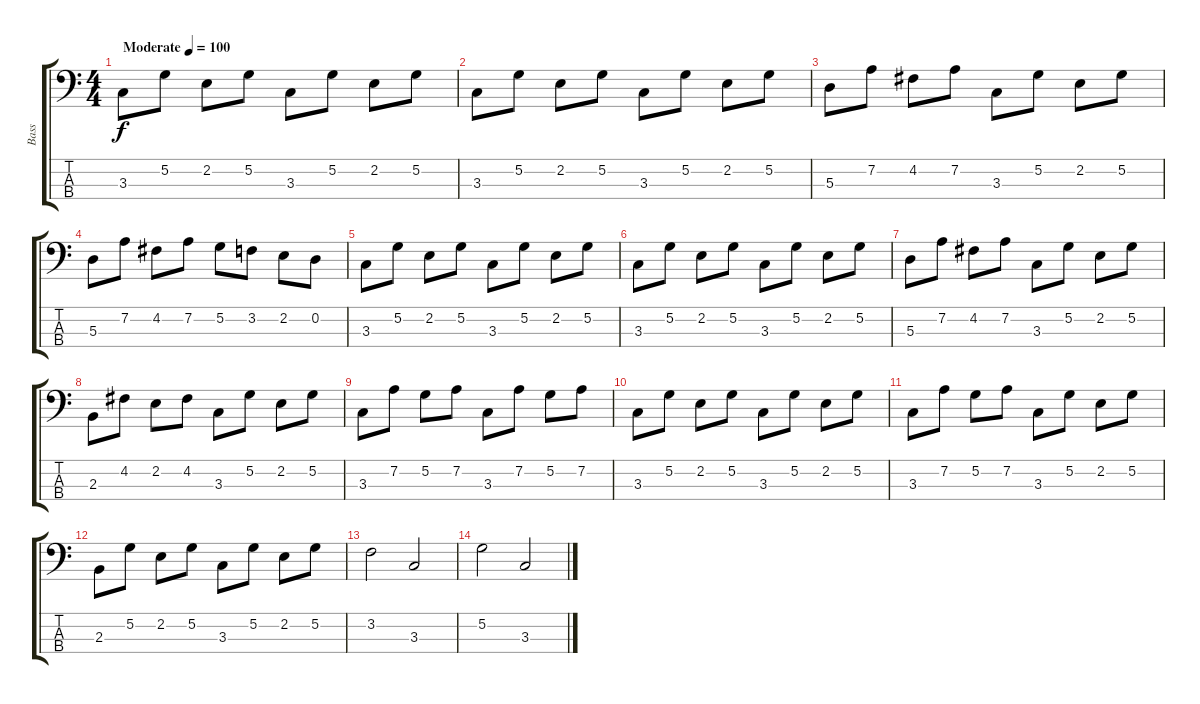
\track ("Bass" "Bass") {instrument electricbassfinger}
\staff {score tabs}
\tuning (G2 D2 A1 E1) {hide}
\ts (4 4)
\tempo (100 "Moderate")
\clef f4
\ks c
3.3.8{dy f instrument electricbassfinger} 5.2.8 2.2.8 5.2.8 3.3.8 5.2.8 2.2.8 5.2.8 |
3.3.8 5.2.8 2.2.8 5.2.8 3.3.8 5.2.8 2.2.8 5.2.8 |
5.3.8 7.2.8 4.2.8 7.2.8 3.3.8 5.2.8 2.2.8 5.2.8 |
5.3.8 7.2.8 4.2.8 7.2.8 5.2.8 3.2.8 2.2.8 0.2.8 |
3.3.8 5.2.8 2.2.8 5.2.8 3.3.8 5.2.8 2.2.8 5.2.8 |
3.3.8 5.2.8 2.2.8 5.2.8 3.3.8 5.2.8 2.2.8 5.2.8 |
5.3.8 7.2.8 4.2.8 7.2.8 3.3.8 5.2.8 2.2.8 5.2.8 |
2.3.8 4.2.8 2.2.8 4.2.8 3.3.8 5.2.8 2.2.8 5.2.8 |
3.3.8 7.2.8 5.2.8 7.2.8 3.3.8 7.2.8 5.2.8 7.2.8 |
3.3.8 5.2.8 2.2.8 5.2.8 3.3.8 5.2.8 2.2.8 5.2.8 |
3.3.8 7.2.8 5.2.8 7.2.8 3.3.8 5.2.8 2.2.8 5.2.8 |
2.3.8 5.2.8 2.2.8 5.2.8 3.3.8 5.2.8 2.2.8 5.2.8 |
3.2.2 3.3.2 |
5.2.2 3.3.2
